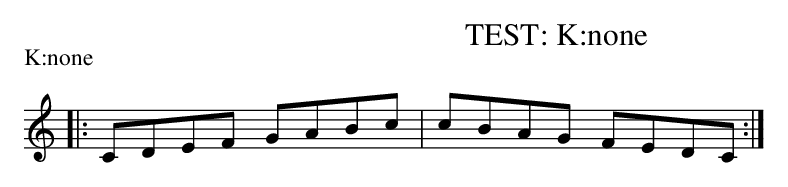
X:1
T:TEST: K:none
P: K:none
K:none
|: CDEF GABc | cBAG FEDC :|
